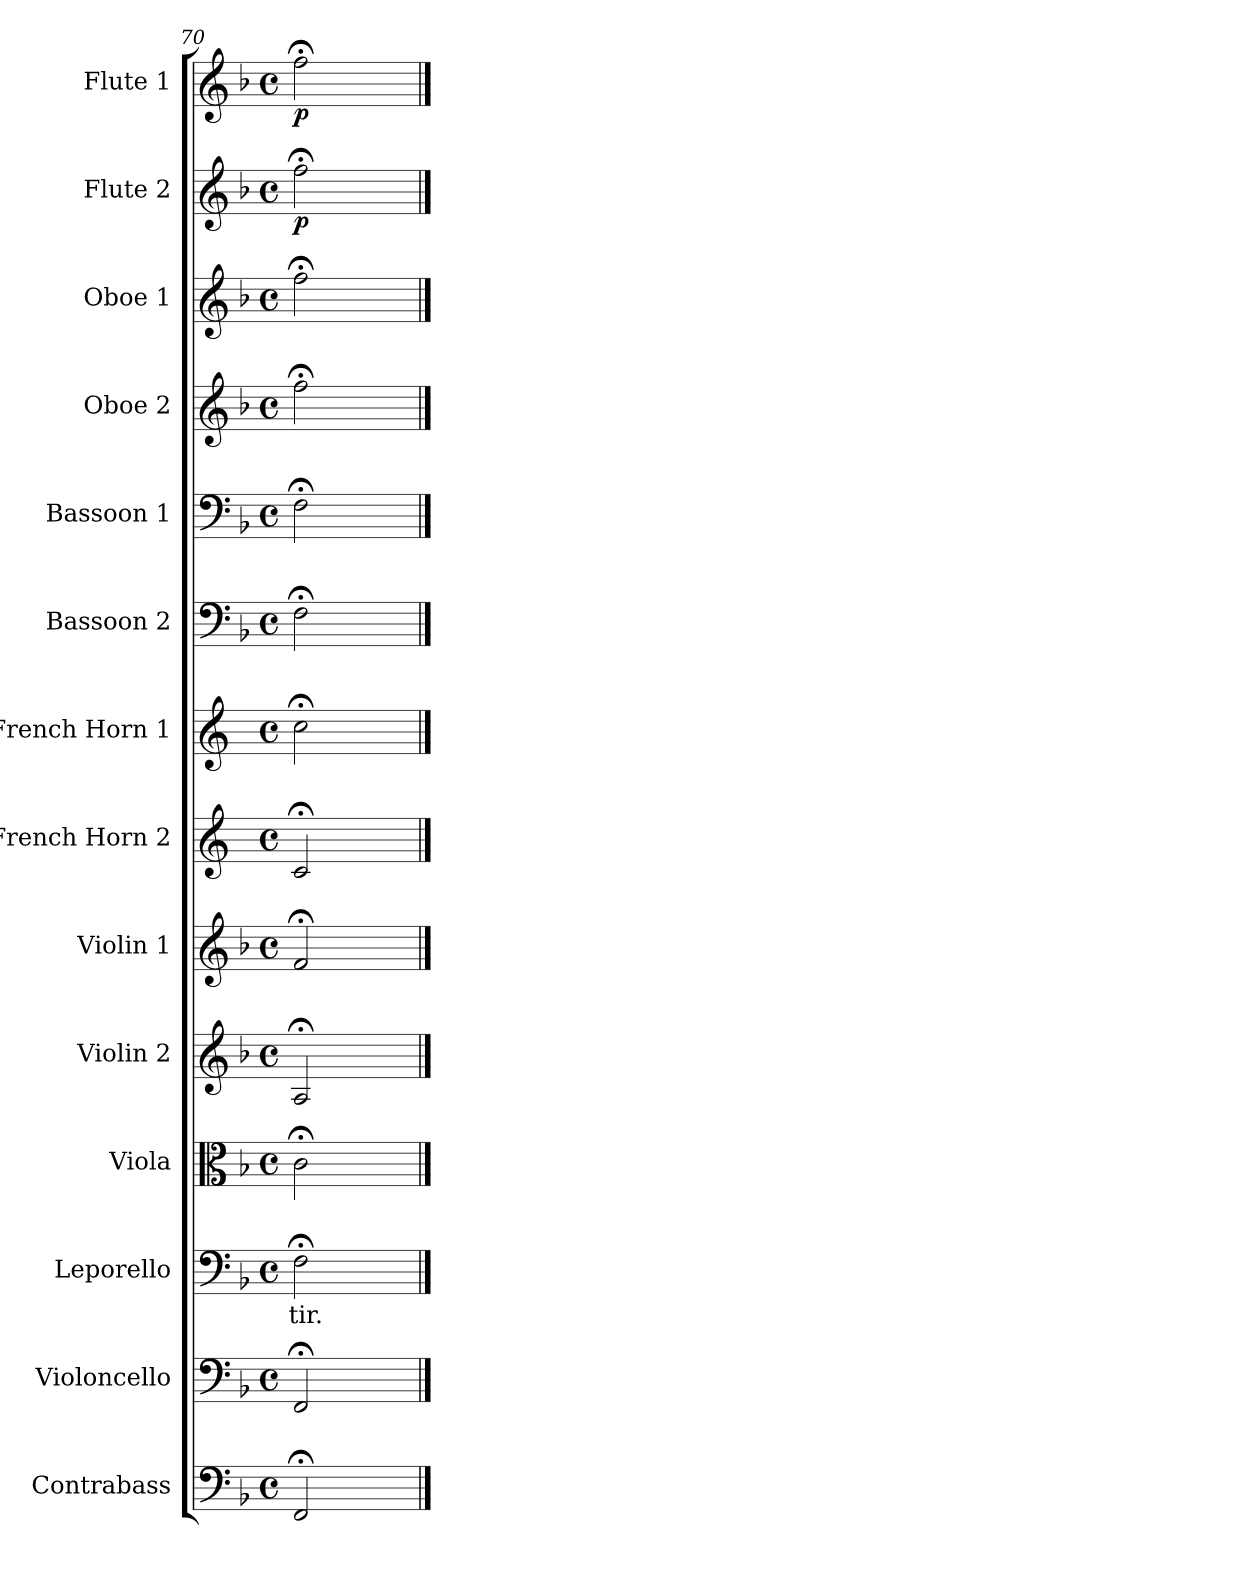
**kern	**kern	**kern	**text	**kern	**kern	**kern	**kern	**kern	**kern	**kern	**kern	**kern	**kern	**dynam	**kern	**dynam
*part14	*part13	*part12	*part12	*part11	*part10	*part9	*part8	*part7	*part6	*part5	*part4	*part3	*part2	*part2	*part1	*part1
*staff14	*staff13	*staff12	*staff12	*staff11	*staff10	*staff9	*staff8	*staff7	*staff6	*staff5	*staff4	*staff3	*staff2	*staff2	*staff1	*staff1
*I"Contrabass	*I"Violoncello	*I"Leporello	*	*I"Viola	*I"Violin 2	*I"Violin 1	*I"French Horn 2	*I"French Horn 1	*I"Bassoon 2	*I"Bassoon 1	*I"Oboe 2	*I"Oboe 1	*I"Flute 2	*	*I"Flute 1	*
*I'Cb.	*I'Vc.	*I'Lep.	*	*I'Vla.	*I'Vln. 2	*I'Vln. 1	*I'F. Hn. 2	*I'F. Hn. 1	*I'Bsn. 2	*I'Bsn. 1	*I'Ob. 2	*I'Ob. 1	*I'Fl. 2	*	*I'Fl. 1	*
*clefF4	*clefF4	*clefF4	*	*clefC3	*clefG2	*clefG2	*clefG2	*clefG2	*clefF4	*clefF4	*clefG2	*clefG2	*clefG2	*	*clefG2	*
*ITrd7c12	*	*	*	*	*	*	*ITrd4c7	*ITrd4c7	*	*	*	*	*	*	*	*
*k[b-]	*k[b-]	*k[b-]	*	*k[b-]	*k[b-]	*k[b-]	*k[b-]	*k[b-]	*k[b-]	*k[b-]	*k[b-]	*k[b-]	*k[b-]	*	*k[b-]	*
*M4/4	*M4/4	*M4/4	*	*M4/4	*M4/4	*M4/4	*M4/4	*M4/4	*M4/4	*M4/4	*M4/4	*M4/4	*M4/4	*	*M4/4	*
*met(c)	*met(c)	*met(c)	*	*met(c)	*met(c)	*met(c)	*met(c)	*met(c)	*met(c)	*met(c)	*met(c)	*met(c)	*met(c)	*	*met(c)	*
=70	=70	=70	=70	=70	=70	=70	=70	=70	=70	=70	=70	=70	=70	=70	=70	=70
!	!	!	!LO:LY:b	!	!	!	!	!	!	!	!	!	!	!LO:DY:b	!	!LO:DY:b
2FFF;</	2FF;</	2F;<\	-tir.	2c;<\	2A;</	2f;</	2F;</	2f;<\	2F;<\	2F;<\	2ff;<\	2ff;<\	2ff;<\	p	2ff;<\	p
2ryy	2ryy	2ryy	.	2ryy	2ryy	2ryy	2ryy	2ryy	2ryy	2ryy	2ryy	2ryy	2ryy	.	2ryy	.
==	==	==	==	==	==	==	==	==	==	==	==	==	==	==	==	==
*-	*-	*-	*-	*-	*-	*-	*-	*-	*-	*-	*-	*-	*-	*-	*-	*-
